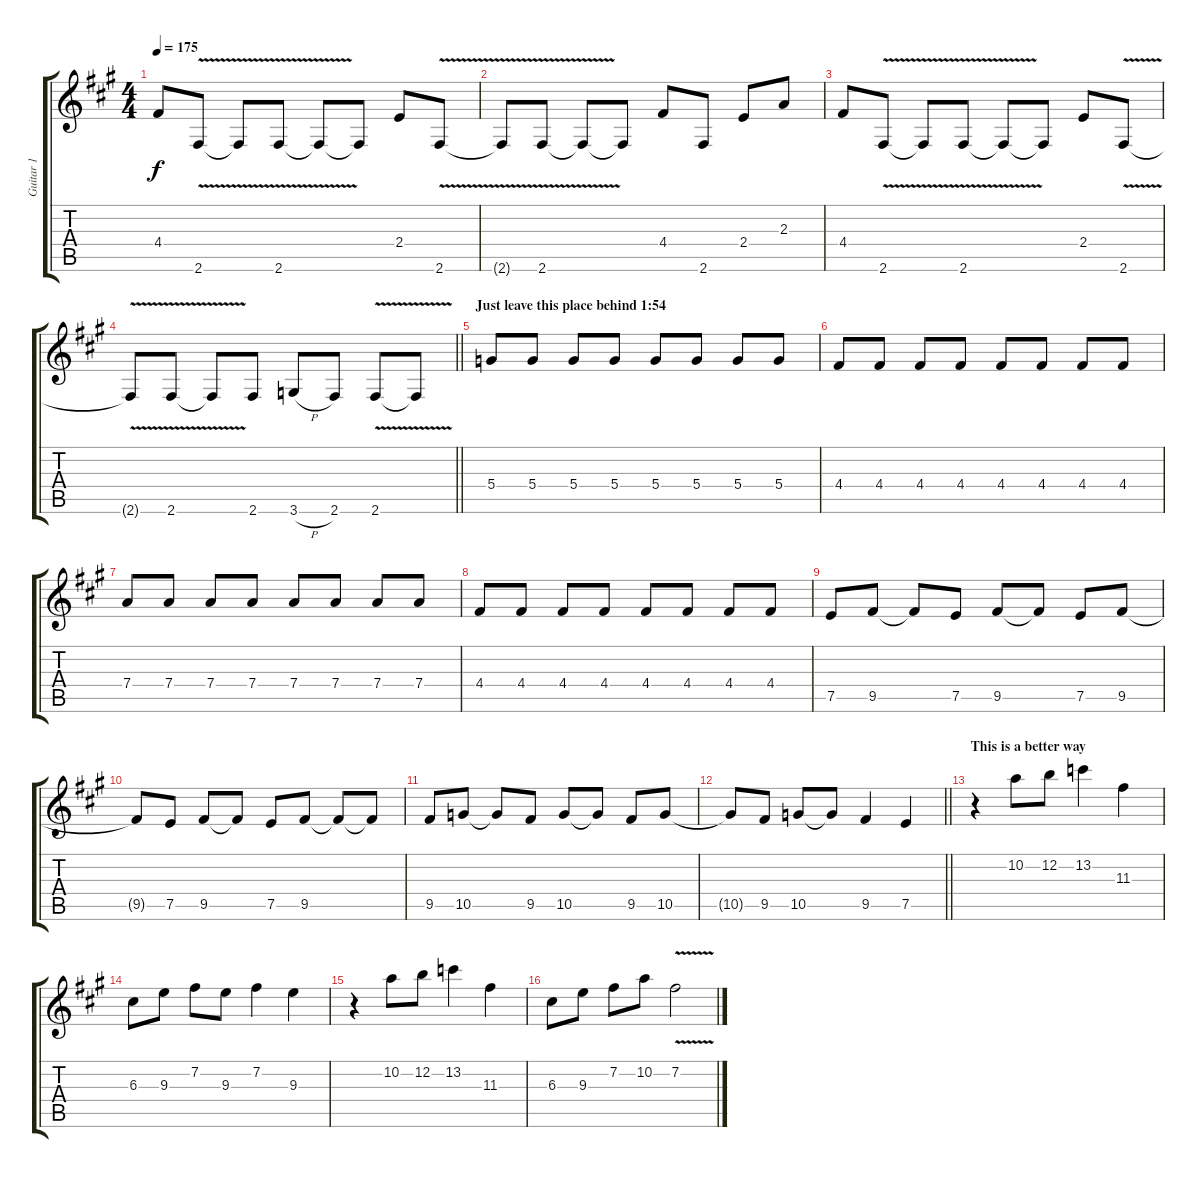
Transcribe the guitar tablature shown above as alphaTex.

\track ("Guitar 1" "Guitar 1") {instrument distortionguitar}
\staff {score tabs}
\tuning (E4 B3 G3 D3 A2 E2) {hide}
\ts (4 4)
\tempo 175
\clef g2
\ks f#minor
4.4.8{dy f} 2.6{v}.8 2.6{t}.8 2.6{v}.8 2.6{t}.8 2.6{t}.8 2.4.8 2.6{v}.8 |
2.6{t}.8 2.6{v}.8 2.6{t}.8 2.6{t}.8 4.4.8 2.6.8 2.4.8 2.3.8 |
4.4.8 2.6{v}.8 2.6{t}.8 2.6{v}.8 2.6{t}.8 2.6{t}.8 2.4.8 2.6{v}.8 |
\barLineRight lightlight
2.6{t}.8 2.6{v}.8 2.6{t}.8 2.6.8 3.6{h}.8 2.6.8 2.6{v}.8 2.6{t}.8 |
\section ("" "Just leave this place behind 1:54")
5.4.8 5.4.8 5.4.8 5.4.8 5.4.8 5.4.8 5.4.8 5.4.8 |
4.4.8 4.4.8 4.4.8 4.4.8 4.4.8 4.4.8 4.4.8 4.4.8 |
7.4.8 7.4.8 7.4.8 7.4.8 7.4.8 7.4.8 7.4.8 7.4.8 |
4.4.8 4.4.8 4.4.8 4.4.8 4.4.8 4.4.8 4.4.8 4.4.8 |
7.5.8 9.5.8 9.5{t}.8 7.5.8 9.5.8 9.5{t}.8 7.5.8 9.5.8 |
9.5{t}.8 7.5.8 9.5.8 9.5{t}.8 7.5.8 9.5.8 9.5{t}.8 9.5{t}.8 |
9.5.8 10.5.8 10.5{t}.8 9.5.8 10.5.8 10.5{t}.8 9.5.8 10.5.8 |
\barLineRight lightlight
10.5{t}.8 9.5.8 10.5.8 10.5{t}.8 9.5.4 7.5.4 |
\section ("" "This is a better way")
r.4 10.2.8 12.2.8 13.2.4 11.3.4 |
6.3.8 9.3.8 7.2.8 9.3.8 7.2.4 9.3.4 |
r.4 10.2.8 12.2.8 13.2.4 11.3.4 |
6.3.8 9.3.8 7.2.8 10.2.8 7.2{v}.2
